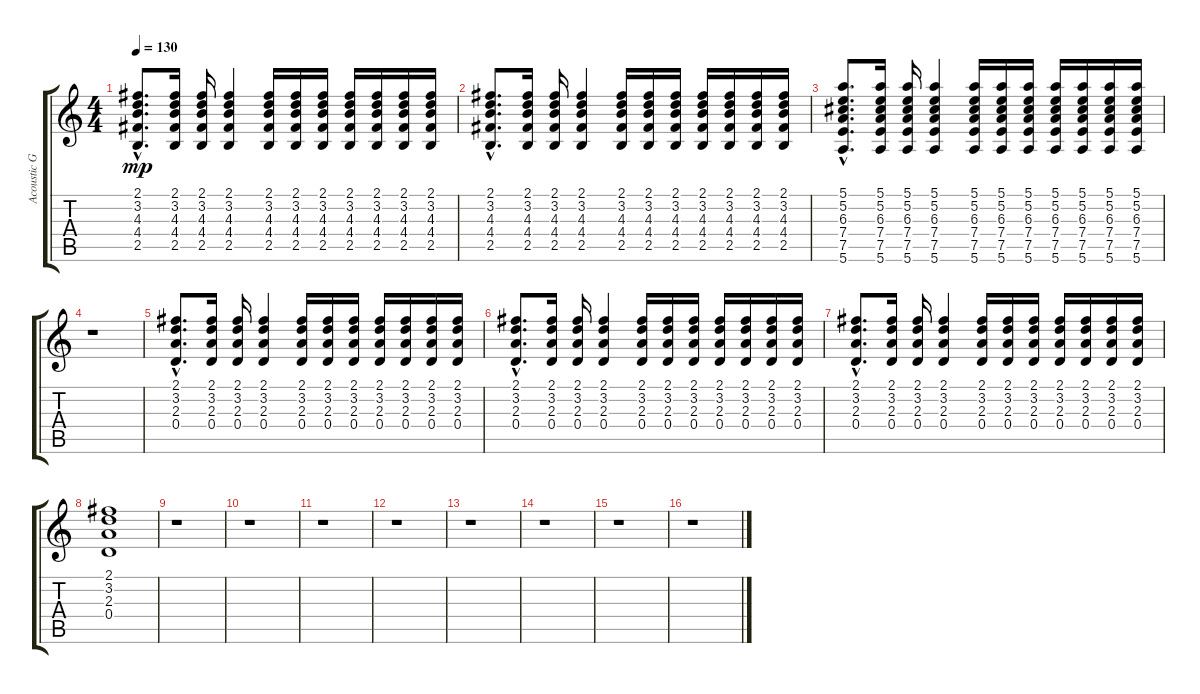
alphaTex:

\track ("Acoustic Guitar " "Acoustic G") {instrument acousticguitarsteel}
\staff {score tabs}
\tuning (E4 B3 G3 D3 A2 E2) {hide}
\ts (4 4)
\tempo 130
\clef g2
\ks c
(2.1{hac} 3.2{hac} 4.3{hac} 4.4{hac} 2.5{hac}).8{d dy mp} (2.1 3.2 4.3 4.4 2.5).16 (2.1 3.2 4.3 4.4 2.5).16 (2.1 3.2 4.3 4.4 2.5).4 (2.1 3.2 4.3 4.4 2.5).16 (2.1 3.2 4.3 4.4 2.5).16 (2.1 3.2 4.3 4.4 2.5).16 (2.1 3.2 4.3 4.4 2.5).16 (2.1 3.2 4.3 4.4 2.5).16 (2.1 3.2 4.3 4.4 2.5).16 (2.1 3.2 4.3 4.4 2.5).16 |
(2.1{hac} 3.2{hac} 4.3{hac} 4.4{hac} 2.5{hac}).8{d} (2.1 3.2 4.3 4.4 2.5).16 (2.1 3.2 4.3 4.4 2.5).16 (2.1 3.2 4.3 4.4 2.5).4 (2.1 3.2 4.3 4.4 2.5).16 (2.1 3.2 4.3 4.4 2.5).16 (2.1 3.2 4.3 4.4 2.5).16 (2.1 3.2 4.3 4.4 2.5).16 (2.1 3.2 4.3 4.4 2.5).16 (2.1 3.2 4.3 4.4 2.5).16 (2.1 3.2 4.3 4.4 2.5).16 |
(5.1{hac} 5.2{hac} 6.3{hac} 7.4{hac} 7.5{hac} 5.6{hac}).8{d} (5.1 5.2 6.3 7.4 7.5 5.6).16 (5.1 5.2 6.3 7.4 7.5 5.6).16 (5.1 5.2 6.3 7.4 7.5 5.6).4 (5.1 5.2 6.3 7.4 7.5 5.6).16 (5.1 5.2 6.3 7.4 7.5 5.6).16 (5.1 5.2 6.3 7.4 7.5 5.6).16 (5.1 5.2 6.3 7.4 7.5 5.6).16 (5.1 5.2 6.3 7.4 7.5 5.6).16 (5.1 5.2 6.3 7.4 7.5 5.6).16 (5.1 5.2 6.3 7.4 7.5 5.6).16 |
r.1 |
(2.1{hac} 3.2{hac} 2.3{hac} 0.4{hac}).8{d} (2.1 3.2 2.3 0.4).16 (2.1 3.2 2.3 0.4).16 (2.1 3.2 2.3 0.4).4 (2.1 3.2 2.3 0.4).16 (2.1 3.2 2.3 0.4).16 (2.1 3.2 2.3 0.4).16 (2.1 3.2 2.3 0.4).16 (2.1 3.2 2.3 0.4).16 (2.1 3.2 2.3 0.4).16 (2.1 3.2 2.3 0.4).16 |
(2.1{hac} 3.2{hac} 2.3{hac} 0.4{hac}).8{d} (2.1 3.2 2.3 0.4).16 (2.1 3.2 2.3 0.4).16 (2.1 3.2 2.3 0.4).4 (2.1 3.2 2.3 0.4).16 (2.1 3.2 2.3 0.4).16 (2.1 3.2 2.3 0.4).16 (2.1 3.2 2.3 0.4).16 (2.1 3.2 2.3 0.4).16 (2.1 3.2 2.3 0.4).16 (2.1 3.2 2.3 0.4).16 |
(2.1{hac} 3.2{hac} 2.3{hac} 0.4{hac}).8{d} (2.1 3.2 2.3 0.4).16 (2.1 3.2 2.3 0.4).16 (2.1 3.2 2.3 0.4).4 (2.1 3.2 2.3 0.4).16 (2.1 3.2 2.3 0.4).16 (2.1 3.2 2.3 0.4).16 (2.1 3.2 2.3 0.4).16 (2.1 3.2 2.3 0.4).16 (2.1 3.2 2.3 0.4).16 (2.1 3.2 2.3 0.4).16 |
(2.1 3.2 2.3 0.4).1 |
r.1 |
r.1 |
r.1 |
r.1 |
r.1 |
r.1 |
r.1 |
r.1
